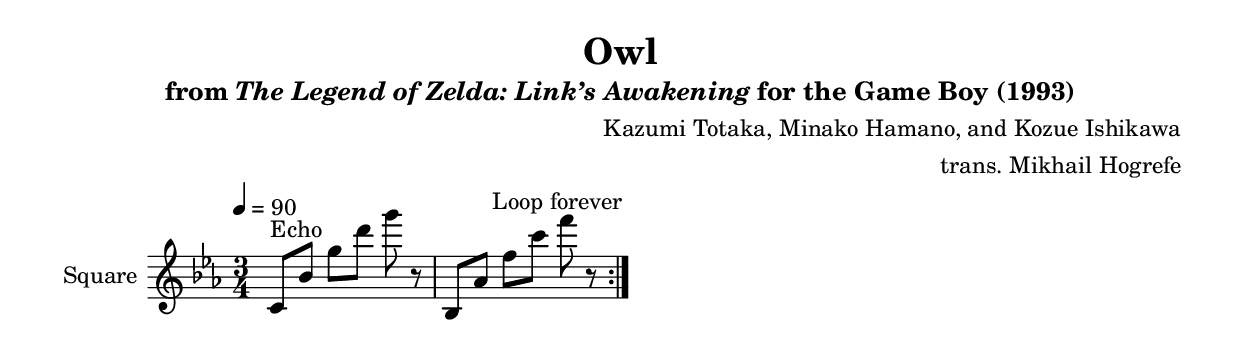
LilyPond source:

\version "2.24.3"

\book {
    \header {
        title = "Owl"
        subtitle = \markup { "from" {\italic "The Legend of Zelda: Link’s Awakening"} "for the Game Boy (1993)" }
        composer = "Kazumi Totaka, Minako Hamano, and Kozue Ishikawa"
        arranger = "trans. Mikhail Hogrefe"
    }

    \score {
        {
            \new Staff \relative c' {
                \set Staff.instrumentName = "Square"
                \set Staff.shortInstrumentName = "S."
\key c \minor
\time 3/4
\tempo 4 = 90
                \repeat volta 2 {
\set Timing.beamExceptions = #'()
c8^\markup{Echo} bes' g' d' g r |
bes,,,8 aes' f' c' f r |
                }
\once \override Score.RehearsalMark.self-alignment-X = #RIGHT
\mark \markup { \fontsize #-2 "Loop forever" }
            }
        }
        \layout {
            \context {
                \Staff
                \RemoveEmptyStaves
            }
            \context {
                \DrumStaff
                \RemoveEmptyStaves
            }
        }
    }
}
